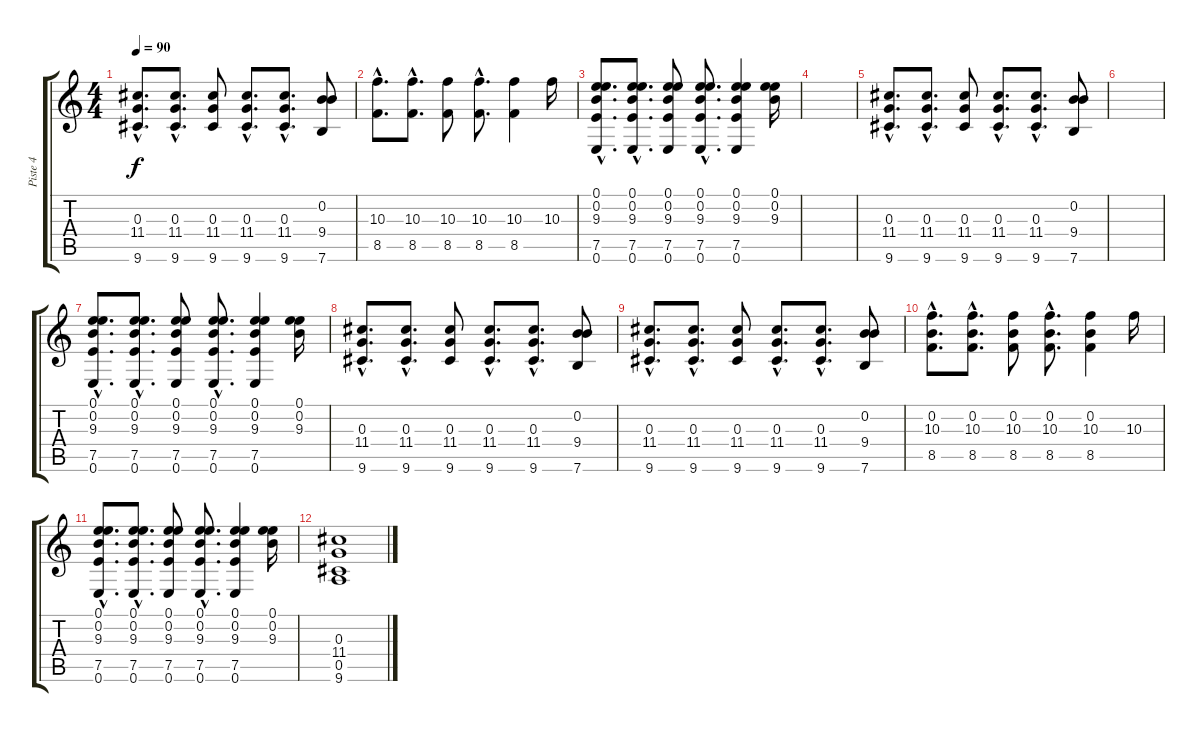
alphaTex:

\track ("Piste 4" "Piste 4") {instrument acousticguitarnylon}
\staff {score tabs}
\tuning (E4 B3 G3 D3 A2 E2) {hide}
\ts (4 4)
\tempo 90
\clef g2
\ks c
(0.3{hac} 11.4{hac} 9.6{hac}).8{d dy f} (0.3{hac} 11.4{hac} 9.6{hac}).8{d} (0.3 11.4 9.6).8 (0.3{hac} 11.4{hac} 9.6{hac}).8{d} (0.3{hac} 11.4{hac} 9.6{hac}).8{d} (0.2 9.4 7.6).8 |
(10.3{hac} 8.5{hac}).8{d} (10.3{hac} 8.5{hac}).8{d} (10.3 8.5).8 (10.3{hac} 8.5{hac}).8{d} (10.3 8.5).4 10.3.16 |
(0.1{hac} 0.2{hac} 9.3{hac} 7.5{hac} 0.6{hac}).8{d} (0.1{hac} 0.2{hac} 9.3{hac} 7.5{hac} 0.6{hac}).8{d} (0.1 0.2 9.3 7.5 0.6).8 (0.1{hac} 0.2{hac} 9.3{hac} 7.5{hac} 0.6{hac}).8{d} (0.1 0.2 9.3 7.5 0.6).4 (0.1 0.2 9.3).16 |
|
(0.3{hac} 11.4{hac} 9.6{hac}).8{d} (0.3{hac} 11.4{hac} 9.6{hac}).8{d} (0.3 11.4 9.6).8 (0.3{hac} 11.4{hac} 9.6{hac}).8{d} (0.3{hac} 11.4{hac} 9.6{hac}).8{d} (0.2 9.4 7.6).8 |
|
(0.1{hac} 0.2{hac} 9.3{hac} 7.5{hac} 0.6{hac}).8{d} (0.1{hac} 0.2{hac} 9.3{hac} 7.5{hac} 0.6{hac}).8{d} (0.1 0.2 9.3 7.5 0.6).8 (0.1{hac} 0.2{hac} 9.3{hac} 7.5{hac} 0.6{hac}).8{d} (0.1 0.2 9.3 7.5 0.6).4 (0.1 0.2 9.3).16 |
(0.3{hac} 11.4{hac} 9.6{hac}).8{d} (0.3{hac} 11.4{hac} 9.6{hac}).8{d} (0.3 11.4 9.6).8 (0.3{hac} 11.4{hac} 9.6{hac}).8{d} (0.3{hac} 11.4{hac} 9.6{hac}).8{d} (0.2 9.4 7.6).8 |
(0.3{hac} 11.4{hac} 9.6{hac}).8{d} (0.3{hac} 11.4{hac} 9.6{hac}).8{d} (0.3 11.4 9.6).8 (0.3{hac} 11.4{hac} 9.6{hac}).8{d} (0.3{hac} 11.4{hac} 9.6{hac}).8{d} (0.2 9.4 7.6).8 |
(0.2{hac} 10.3{hac} 8.5{hac}).8{d} (0.2{hac} 10.3{hac} 8.5{hac}).8{d} (0.2 10.3 8.5).8 (0.2{hac} 10.3{hac} 8.5{hac}).8{d} (0.2 10.3 8.5).4 10.3.16 |
(0.1{hac} 0.2{hac} 9.3{hac} 7.5{hac} 0.6{hac}).8{d} (0.1{hac} 0.2{hac} 9.3{hac} 7.5{hac} 0.6{hac}).8{d} (0.1 0.2 9.3 7.5 0.6).8 (0.1{hac} 0.2{hac} 9.3{hac} 7.5{hac} 0.6{hac}).8{d} (0.1 0.2 9.3 7.5 0.6).4 (0.1 0.2 9.3).16 |
(0.3 11.4 0.5 9.6).1
